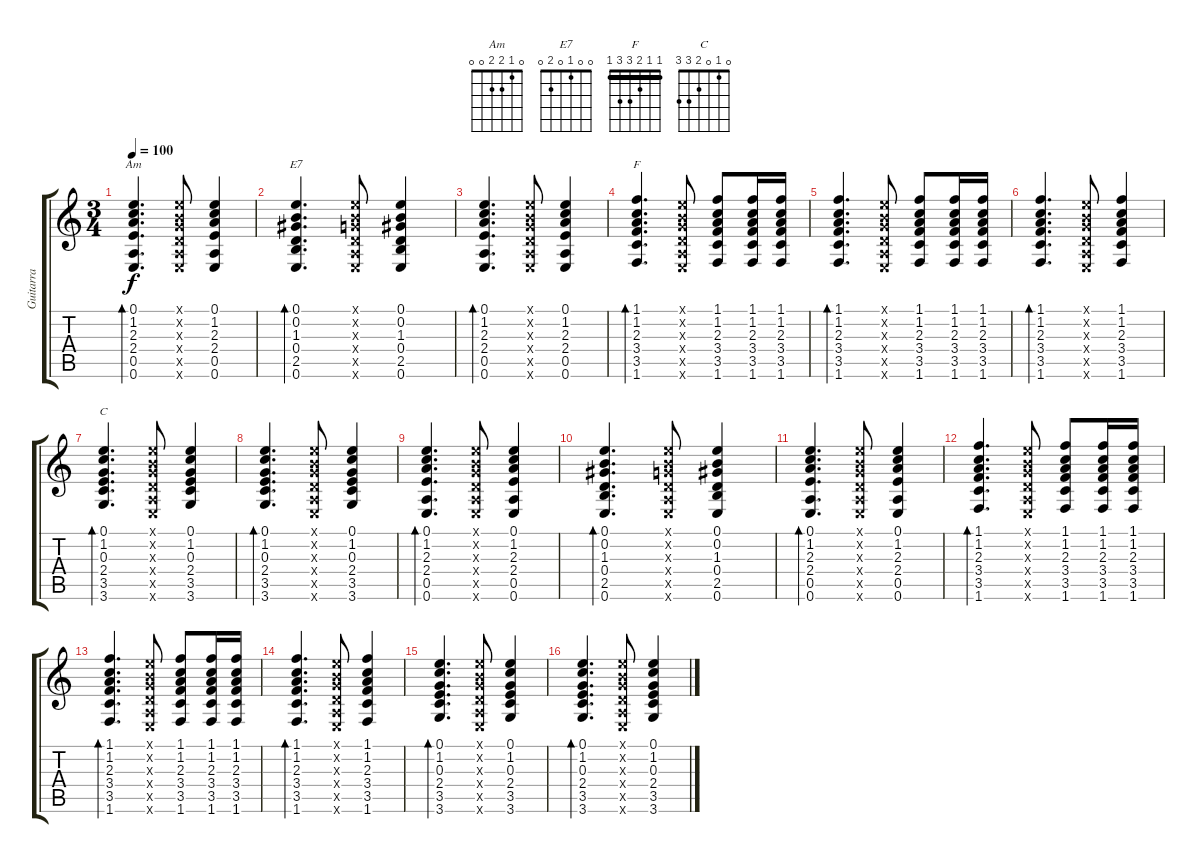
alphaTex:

\track ("Guitarra" "Guitarra") {instrument acousticguitarnylon}
\staff {score tabs}
\tuning (E4 B3 G3 D3 A2 E2) {hide}
\chord ("Am" 0 1 2 2 0 0)
\chord ("E7" 0 0 1 0 2 0)
\chord ("F" 1 1 2 3 3 1) {barre 1}
\chord ("C" 0 1 0 2 3 3)
\ts (3 4)
\tempo 100
\clef g2
\ks c
(0.1 1.2 2.3 2.4 0.5 0.6).4{d bd 120 ch "Am" dy f} (0.1{x} 0.2{x} 0.3{x} 0.4{x} 0.5{x} 0.6{x}).8 (0.1 1.2 2.3 2.4 0.5 0.6).4 |
(0.1 0.2 1.3 0.4 2.5 0.6).4{d bd 120 ch "E7"} (0.1{x} 0.2{x} 0.3{x} 0.4{x} 0.5{x} 0.6{x}).8 (0.1 0.2 1.3 0.4 2.5 0.6).4 |
(0.1 1.2 2.3 2.4 0.5 0.6).4{d bd 120} (0.1{x} 0.2{x} 0.3{x} 0.4{x} 0.5{x} 0.6{x}).8 (0.1 1.2 2.3 2.4 0.5 0.6).4 |
(1.1 1.2 2.3 3.4 3.5 1.6).4{d bd 120 ch "F"} (0.1{x} 0.2{x} 0.3{x} 0.4{x} 0.5{x} 0.6{x}).8 (1.1 1.2 2.3 3.4 3.5 1.6).8 (1.1 1.2 2.3 3.4 3.5 1.6).16 (1.1 1.2 2.3 3.4 3.5 1.6).16 |
(1.1 1.2 2.3 3.4 3.5 1.6).4{d bd 120} (0.1{x} 0.2{x} 0.3{x} 0.4{x} 0.5{x} 0.6{x}).8 (1.1 1.2 2.3 3.4 3.5 1.6).8 (1.1 1.2 2.3 3.4 3.5 1.6).16 (1.1 1.2 2.3 3.4 3.5 1.6).16 |
(1.1 1.2 2.3 3.4 3.5 1.6).4{d bd 120} (0.1{x} 0.2{x} 0.3{x} 0.4{x} 0.5{x} 0.6{x}).8 (1.1 1.2 2.3 3.4 3.5 1.6).4 |
(0.1 1.2 0.3 2.4 3.5 3.6).4{d bd 120 ch "C"} (0.1{x} 0.2{x} 0.3{x} 0.4{x} 0.5{x} 0.6{x}).8 (0.1 1.2 0.3 2.4 3.5 3.6).4 |
(0.1 1.2 0.3 2.4 3.5 3.6).4{d bd 120} (0.1{x} 0.2{x} 0.3{x} 0.4{x} 0.5{x} 0.6{x}).8 (0.1 1.2 0.3 2.4 3.5 3.6).4 |
(0.1 1.2 2.3 2.4 0.5 0.6).4{d bd 120} (0.1{x} 0.2{x} 0.3{x} 0.4{x} 0.5{x} 0.6{x}).8 (0.1 1.2 2.3 2.4 0.5 0.6).4 |
(0.1 0.2 1.3 0.4 2.5 0.6).4{d bd 120} (0.1{x} 0.2{x} 0.3{x} 0.4{x} 0.5{x} 0.6{x}).8 (0.1 0.2 1.3 0.4 2.5 0.6).4 |
(0.1 1.2 2.3 2.4 0.5 0.6).4{d bd 120} (0.1{x} 0.2{x} 0.3{x} 0.4{x} 0.5{x} 0.6{x}).8 (0.1 1.2 2.3 2.4 0.5 0.6).4 |
(1.1 1.2 2.3 3.4 3.5 1.6).4{d bd 120} (0.1{x} 0.2{x} 0.3{x} 0.4{x} 0.5{x} 0.6{x}).8 (1.1 1.2 2.3 3.4 3.5 1.6).8 (1.1 1.2 2.3 3.4 3.5 1.6).16 (1.1 1.2 2.3 3.4 3.5 1.6).16 |
(1.1 1.2 2.3 3.4 3.5 1.6).4{d bd 120} (0.1{x} 0.2{x} 0.3{x} 0.4{x} 0.5{x} 0.6{x}).8 (1.1 1.2 2.3 3.4 3.5 1.6).8 (1.1 1.2 2.3 3.4 3.5 1.6).16 (1.1 1.2 2.3 3.4 3.5 1.6).16 |
(1.1 1.2 2.3 3.4 3.5 1.6).4{d bd 120} (0.1{x} 0.2{x} 0.3{x} 0.4{x} 0.5{x} 0.6{x}).8 (1.1 1.2 2.3 3.4 3.5 1.6).4 |
(0.1 1.2 0.3 2.4 3.5 3.6).4{d bd 120} (0.1{x} 0.2{x} 0.3{x} 0.4{x} 0.5{x} 0.6{x}).8 (0.1 1.2 0.3 2.4 3.5 3.6).4 |
(0.1 1.2 0.3 2.4 3.5 3.6).4{d bd 120} (0.1{x} 0.2{x} 0.3{x} 0.4{x} 0.5{x} 0.6{x}).8 (0.1 1.2 0.3 2.4 3.5 3.6).4
